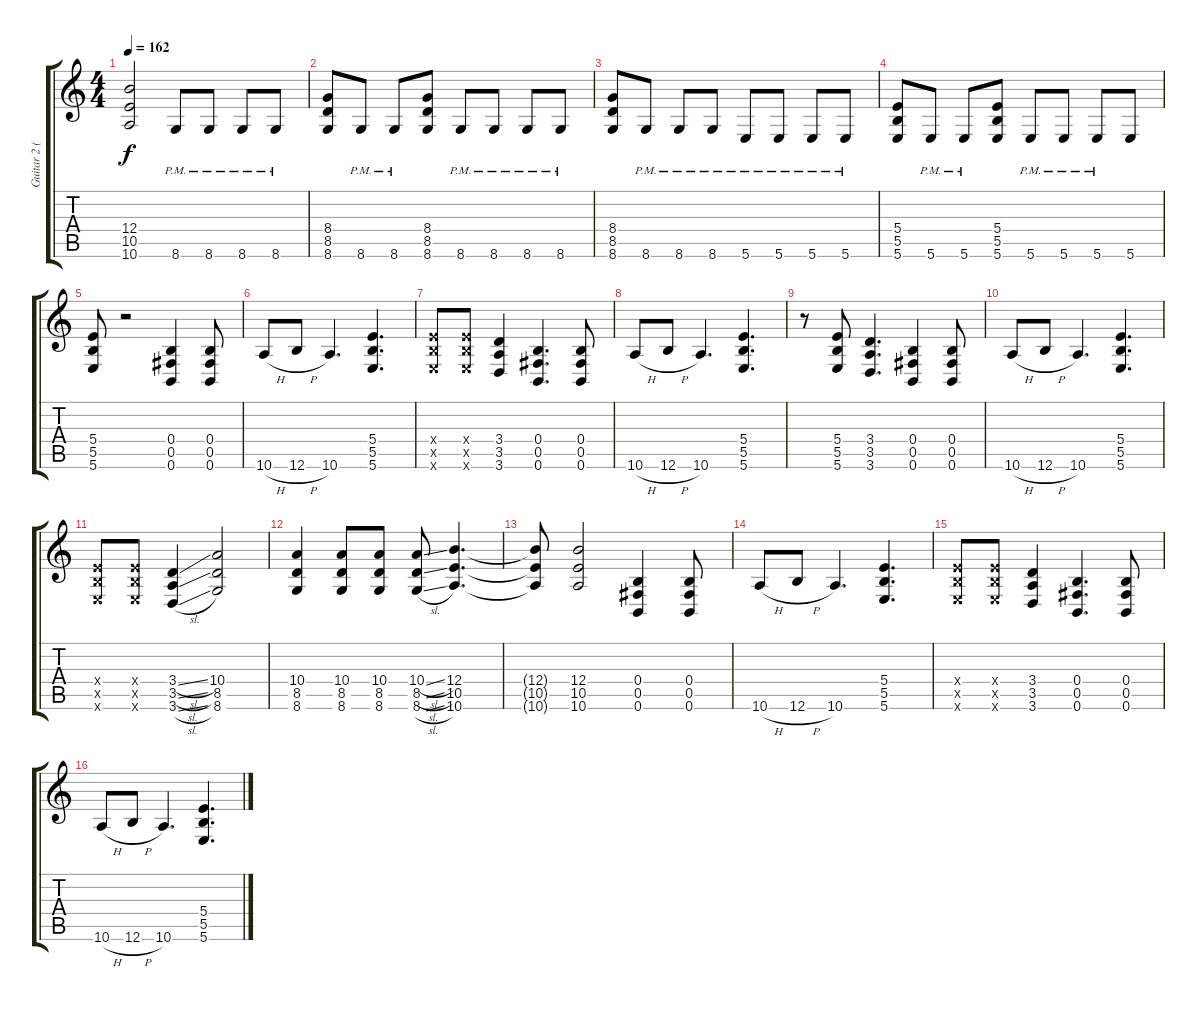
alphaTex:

\track ("Guitar 2 (Distortion)" "Guitar 2 (") {instrument distortionguitar}
\staff {score tabs}
\tuning (Db4 Ab3 E3 B2 Gb2 B1) {hide}
\ts (4 4)
\tempo 162
\clef g2
\ks c
(12.4 10.5 10.6).2{dy f} 8.6{pm}.8 8.6{pm}.8 8.6{pm}.8 8.6{pm}.8 |
(8.4 8.5 8.6).8 8.6{pm}.8 8.6{pm}.8 (8.4 8.5 8.6).8 8.6{pm}.8 8.6{pm}.8 8.6{pm}.8 8.6{pm}.8 |
(8.4 8.5 8.6).8 8.6{pm}.8 8.6{pm}.8 8.6{pm}.8 5.6{pm}.8 5.6{pm}.8 5.6{pm}.8 5.6{pm}.8 |
(5.4 5.5 5.6).8 5.6{pm}.8 5.6{pm}.8 (5.4 5.5 5.6).8 5.6{pm}.8 5.6{pm}.8 5.6{pm}.8 5.6.8 |
(5.4 5.5 5.6).8 r.2 (0.4 0.5 0.6).4 (0.4 0.5 0.6).8 |
10.6{h}.8 12.6{h}.8 10.6.4{d} (5.4 5.5 5.6).4{d} |
(5.4{x} 5.5{x} 5.6{x}).8 (5.4{x} 5.5{x} 5.6{x}).8 (3.4 3.5 3.6).4 (0.4 0.5 0.6).4{d} (0.4 0.5 0.6).8 |
10.6{h}.8 12.6{h}.8 10.6.4{d} (5.4 5.5 5.6).4{d} |
r.8 (5.4 5.5 5.6).8 (3.4 3.5 3.6).4{d} (0.4 0.5 0.6).4 (0.4 0.5 0.6).8 |
10.6{h}.8 12.6{h}.8 10.6.4{d} (5.4 5.5 5.6).4{d} |
(5.4{x} 5.5{x} 5.6{x}).8 (5.4{x} 5.5{x} 5.6{x}).8 (3.4{sl} 3.5{sl} 3.6{sl}).4 (10.4 8.5 8.6).2 |
(10.4 8.5 8.6).4 (10.4 8.5 8.6).8 (10.4 8.5 8.6).8 (10.4{sl} 8.5{sl} 8.6{sl}).8 (12.4 10.5 10.6).4{d} |
(12.4{t} 10.5{t} 10.6{t}).8 (12.4 10.5 10.6).2 (0.4 0.5 0.6).4 (0.4 0.5 0.6).8 |
10.6{h}.8 12.6{h}.8 10.6.4{d} (5.4 5.5 5.6).4{d} |
(5.4{x} 5.5{x} 5.6{x}).8 (5.4{x} 5.5{x} 5.6{x}).8 (3.4 3.5 3.6).4 (0.4 0.5 0.6).4{d} (0.4 0.5 0.6).8 |
10.6{h}.8 12.6{h}.8 10.6.4{d} (5.4 5.5 5.6).4{d}
